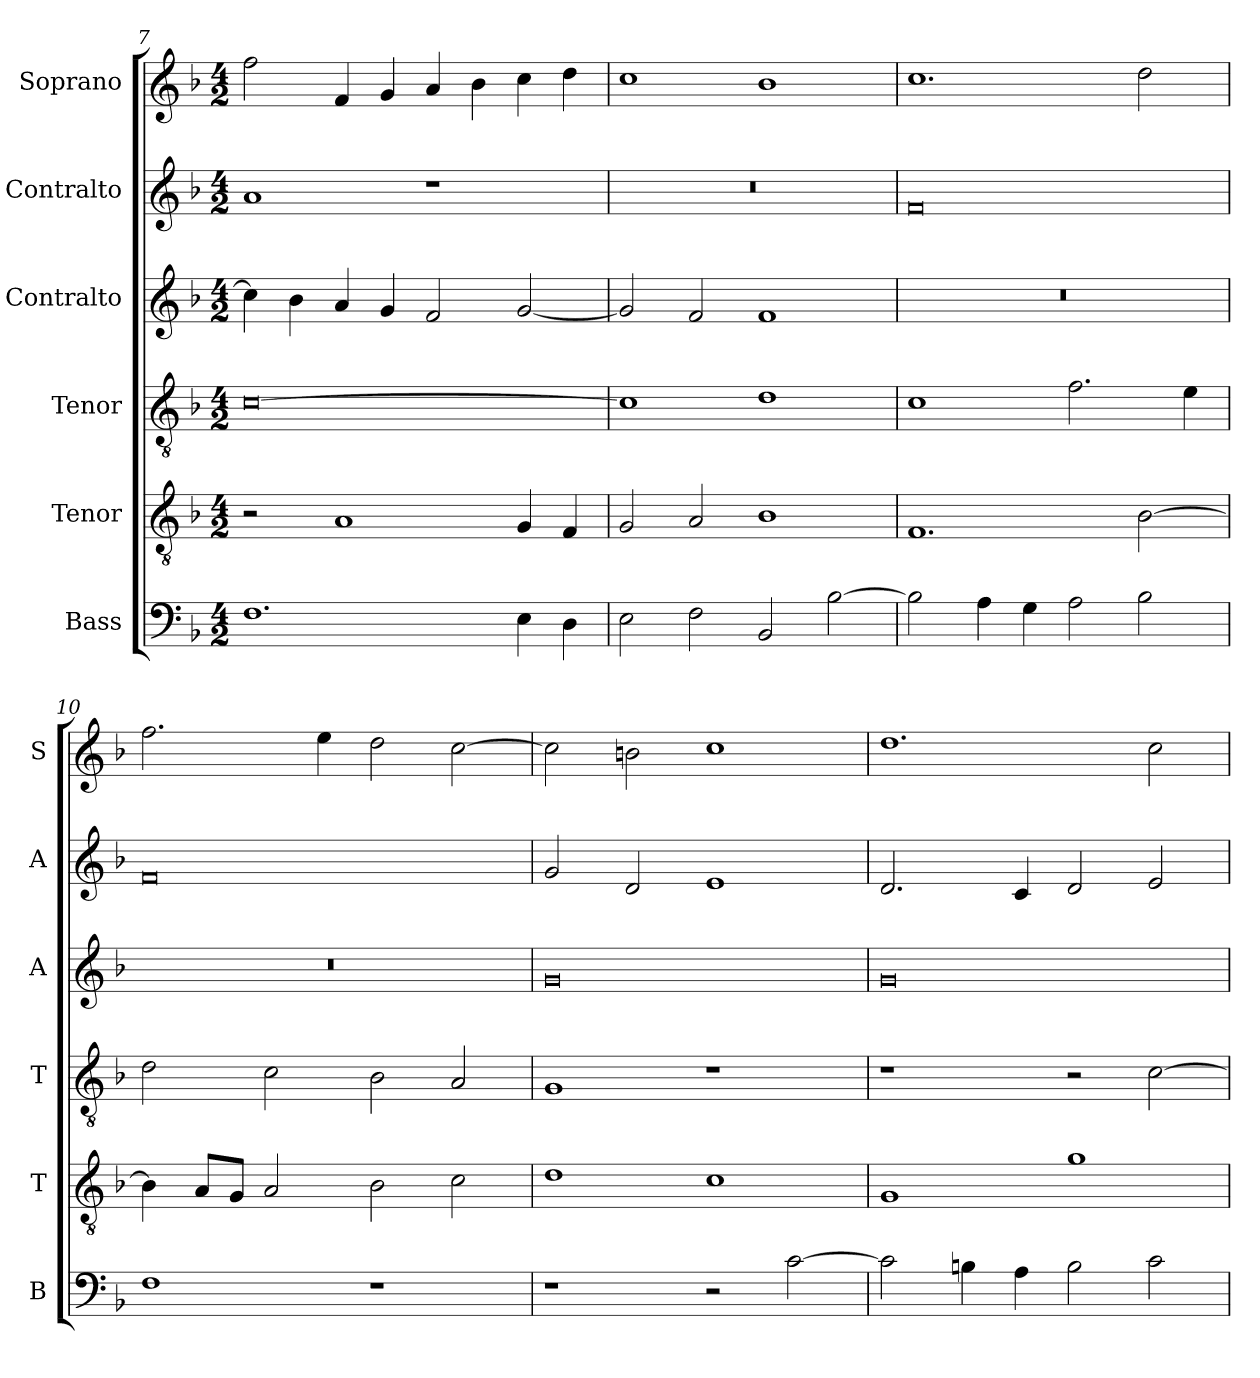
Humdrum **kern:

**kern	**kern	**kern	**kern	**kern	**kern
*part6	*part5	*part4	*part3	*part2	*part1
*staff6	*staff5	*staff4	*staff3	*staff2	*staff1
*I"Bass	*I"Tenor	*I"Tenor	*I"Contralto	*I"Contralto	*I"Soprano
*I'B	*I'T	*I'T	*I'A	*I'A	*I'S
*clefF4	*clefGv2	*clefGv2	*clefG2	*clefG2	*clefG2
*k[b-]	*k[b-]	*k[b-]	*k[b-]	*k[b-]	*k[b-]
*F:ion	*F:ion	*F:ion	*F:ion	*F:ion	*F:ion
*M4/2	*M4/2	*M4/2	*M4/2	*M4/2	*M4/2
=7	=7	=7	=7	=7	=7
1.F	2r	[0c	4cc]	1a	2ff
.	.	.	4b-	.	.
.	1A	.	4a	.	4f
.	.	.	4g	.	4g
.	.	.	2f	1r	4a
.	.	.	.	.	4b-
4E	4G	.	[2g	.	4cc
4D	4F	.	.	.	4dd
=8	=8	=8	=8	=8	=8
2E	2G	1c]	2g]	0r	1cc
2F	2A	.	2f	.	.
2BB-	1B-	1d	1f	.	1b-
[2B-	.	.	.	.	.
=9	=9	=9	=9	=9	=9
2B-]	1.F	1c	0r	0f	1.cc
4A	.	.	.	.	.
4G	.	.	.	.	.
2A	.	2.f	.	.	.
2B-	[2B-	.	.	.	2dd
.	.	4e	.	.	.
=10	=10	=10	=10	=10	=10
1F	4B-]	2d	0r	0f	2.ff
.	8A/L	.	.	.	.
.	8G/J	.	.	.	.
.	2A	2c	.	.	.
.	.	.	.	.	4ee
1r	2B-	2B-	.	.	2dd
.	2c	2A	.	.	[2cc
=11	=11	=11	=11	=11	=11
1r	1d	1G	0g	2g	2cc]
.	.	.	.	2d	2bn
2r	1c	1r	.	1e	1cc
[2c	.	.	.	.	.
=12	=12	=12	=12	=12	=12
2c]	1G	1r	0g	2.d	1.dd
4Bn	.	.	.	.	.
4A	.	.	.	4c	.
2B	1g	2r	.	2d	.
2c	.	[2c	.	2e	2cc
=	=	=	=	=	=
*-	*-	*-	*-	*-	*-
